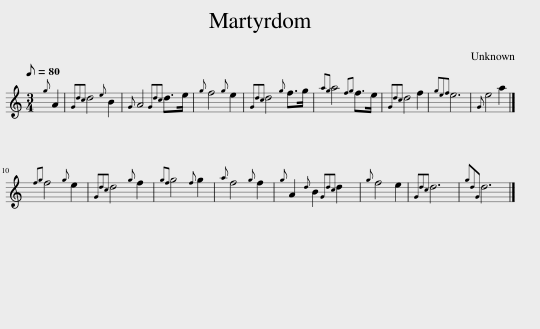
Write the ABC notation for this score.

X:1
L:1/8
Q:1/8=80
M:3/4
I:linebreak $
K:C
V:1 treble
V:1
{g} A2 |{Gdc} d4{e} B2 |{G} A4{Gdc} d>e |{g} f4{g} e2 |{Gdc} d4{g} f>g | %5
{ag} a4{fg} f>e |{Gdc} d4 f2 |{gef} e6 |{G} e4 a2 |]${fg} f4{g} e2 | %10
{Gdc} d4{g} f2 |{gf} g4{f} g2 |{a} f4{g} f2 |{g} A2{d} B2{Gdc} d2 |{g} f4 e2 | %15
{Gdc} d6 |{gdG} d6 |] %17
